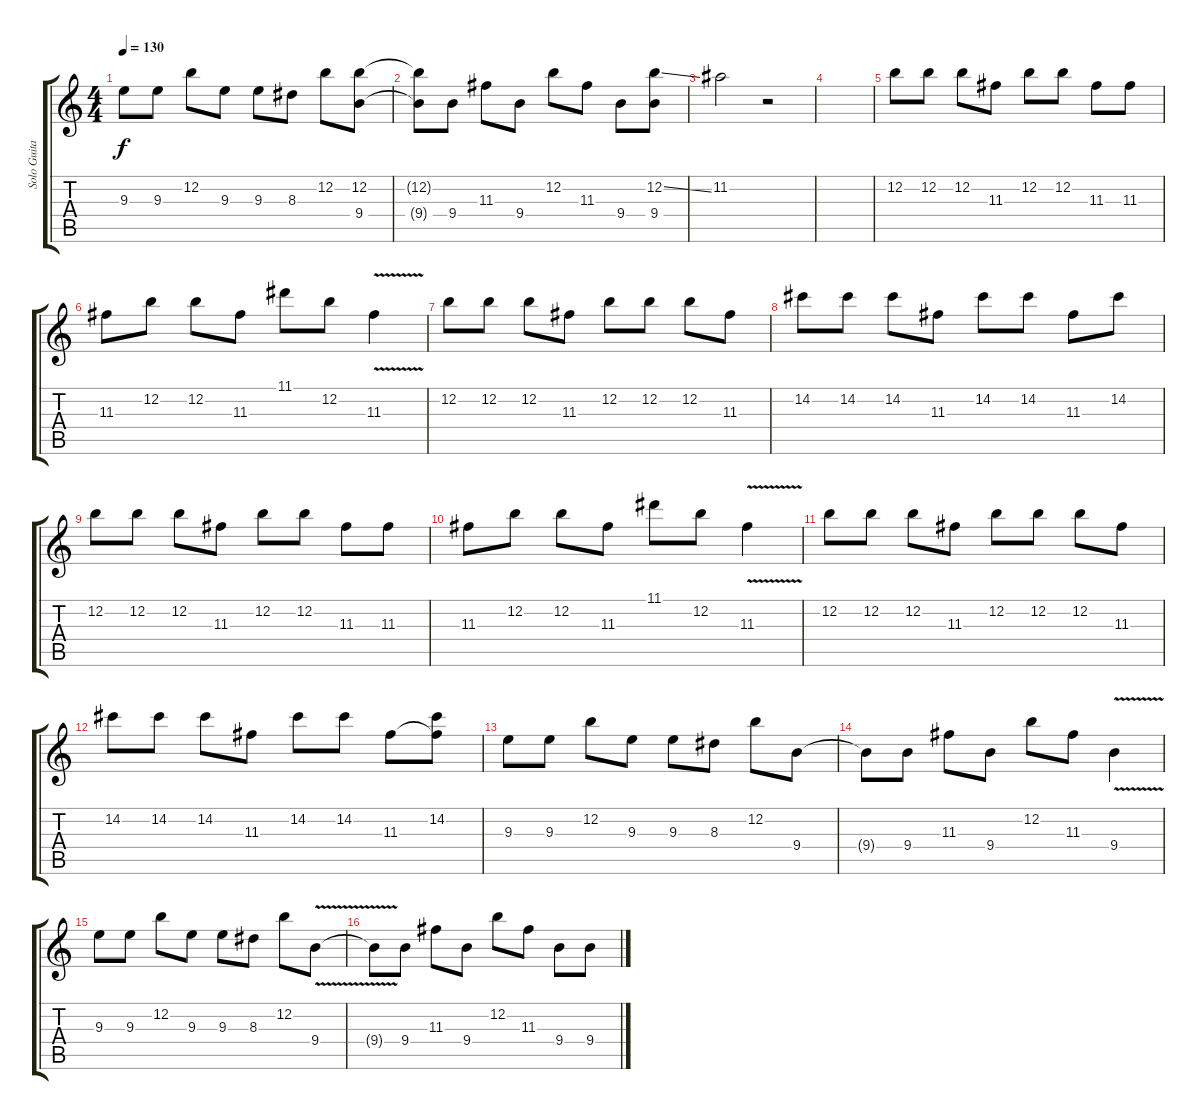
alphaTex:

\track ("Solo Guitar" "Solo Guita") {instrument distortionguitar}
\staff {score tabs}
\tuning (E4 B3 G3 D3 A2 E2) {hide}
\ts (4 4)
\tempo 130
\clef g2
\ks c
9.3.8{dy f} 9.3.8 12.2.8 9.3.8 9.3.8 8.3.8 12.2.8 (12.2 9.4).8 |
(12.2{t} 9.4{t}).8 9.4.8 11.3.8 9.4.8 12.2.8 11.3.8 9.4.8 (12.2{ss} 9.4).8 |
11.2.2 r.2 |
|
12.2.8 12.2.8 12.2.8 11.3.8 12.2.8 12.2.8 11.3.8 11.3.8 |
11.3.8 12.2.8 12.2.8 11.3.8 11.1.8 12.2.8 11.3{v}.4 |
12.2.8 12.2.8 12.2.8 11.3.8 12.2.8 12.2.8 12.2.8 11.3.8 |
14.2.8 14.2.8 14.2.8 11.3.8 14.2.8 14.2.8 11.3.8 14.2.8 |
12.2.8 12.2.8 12.2.8 11.3.8 12.2.8 12.2.8 11.3.8 11.3.8 |
11.3.8 12.2.8 12.2.8 11.3.8 11.1.8 12.2.8 11.3{v}.4 |
12.2.8 12.2.8 12.2.8 11.3.8 12.2.8 12.2.8 12.2.8 11.3.8 |
14.2.8 14.2.8 14.2.8 11.3.8 14.2.8 14.2.8 11.3.8 (14.2 11.3{t}).8 |
9.3.8 9.3.8 12.2.8 9.3.8 9.3.8 8.3.8 12.2.8 9.4.8 |
9.4{t}.8 9.4.8 11.3.8 9.4.8 12.2.8 11.3.8 9.4{v}.4 |
9.3.8 9.3.8 12.2.8 9.3.8 9.3.8 8.3.8 12.2.8 9.4{v}.8 |
9.4{t}.8 9.4.8 11.3.8 9.4.8 12.2.8 11.3.8 9.4.8 9.4.8
